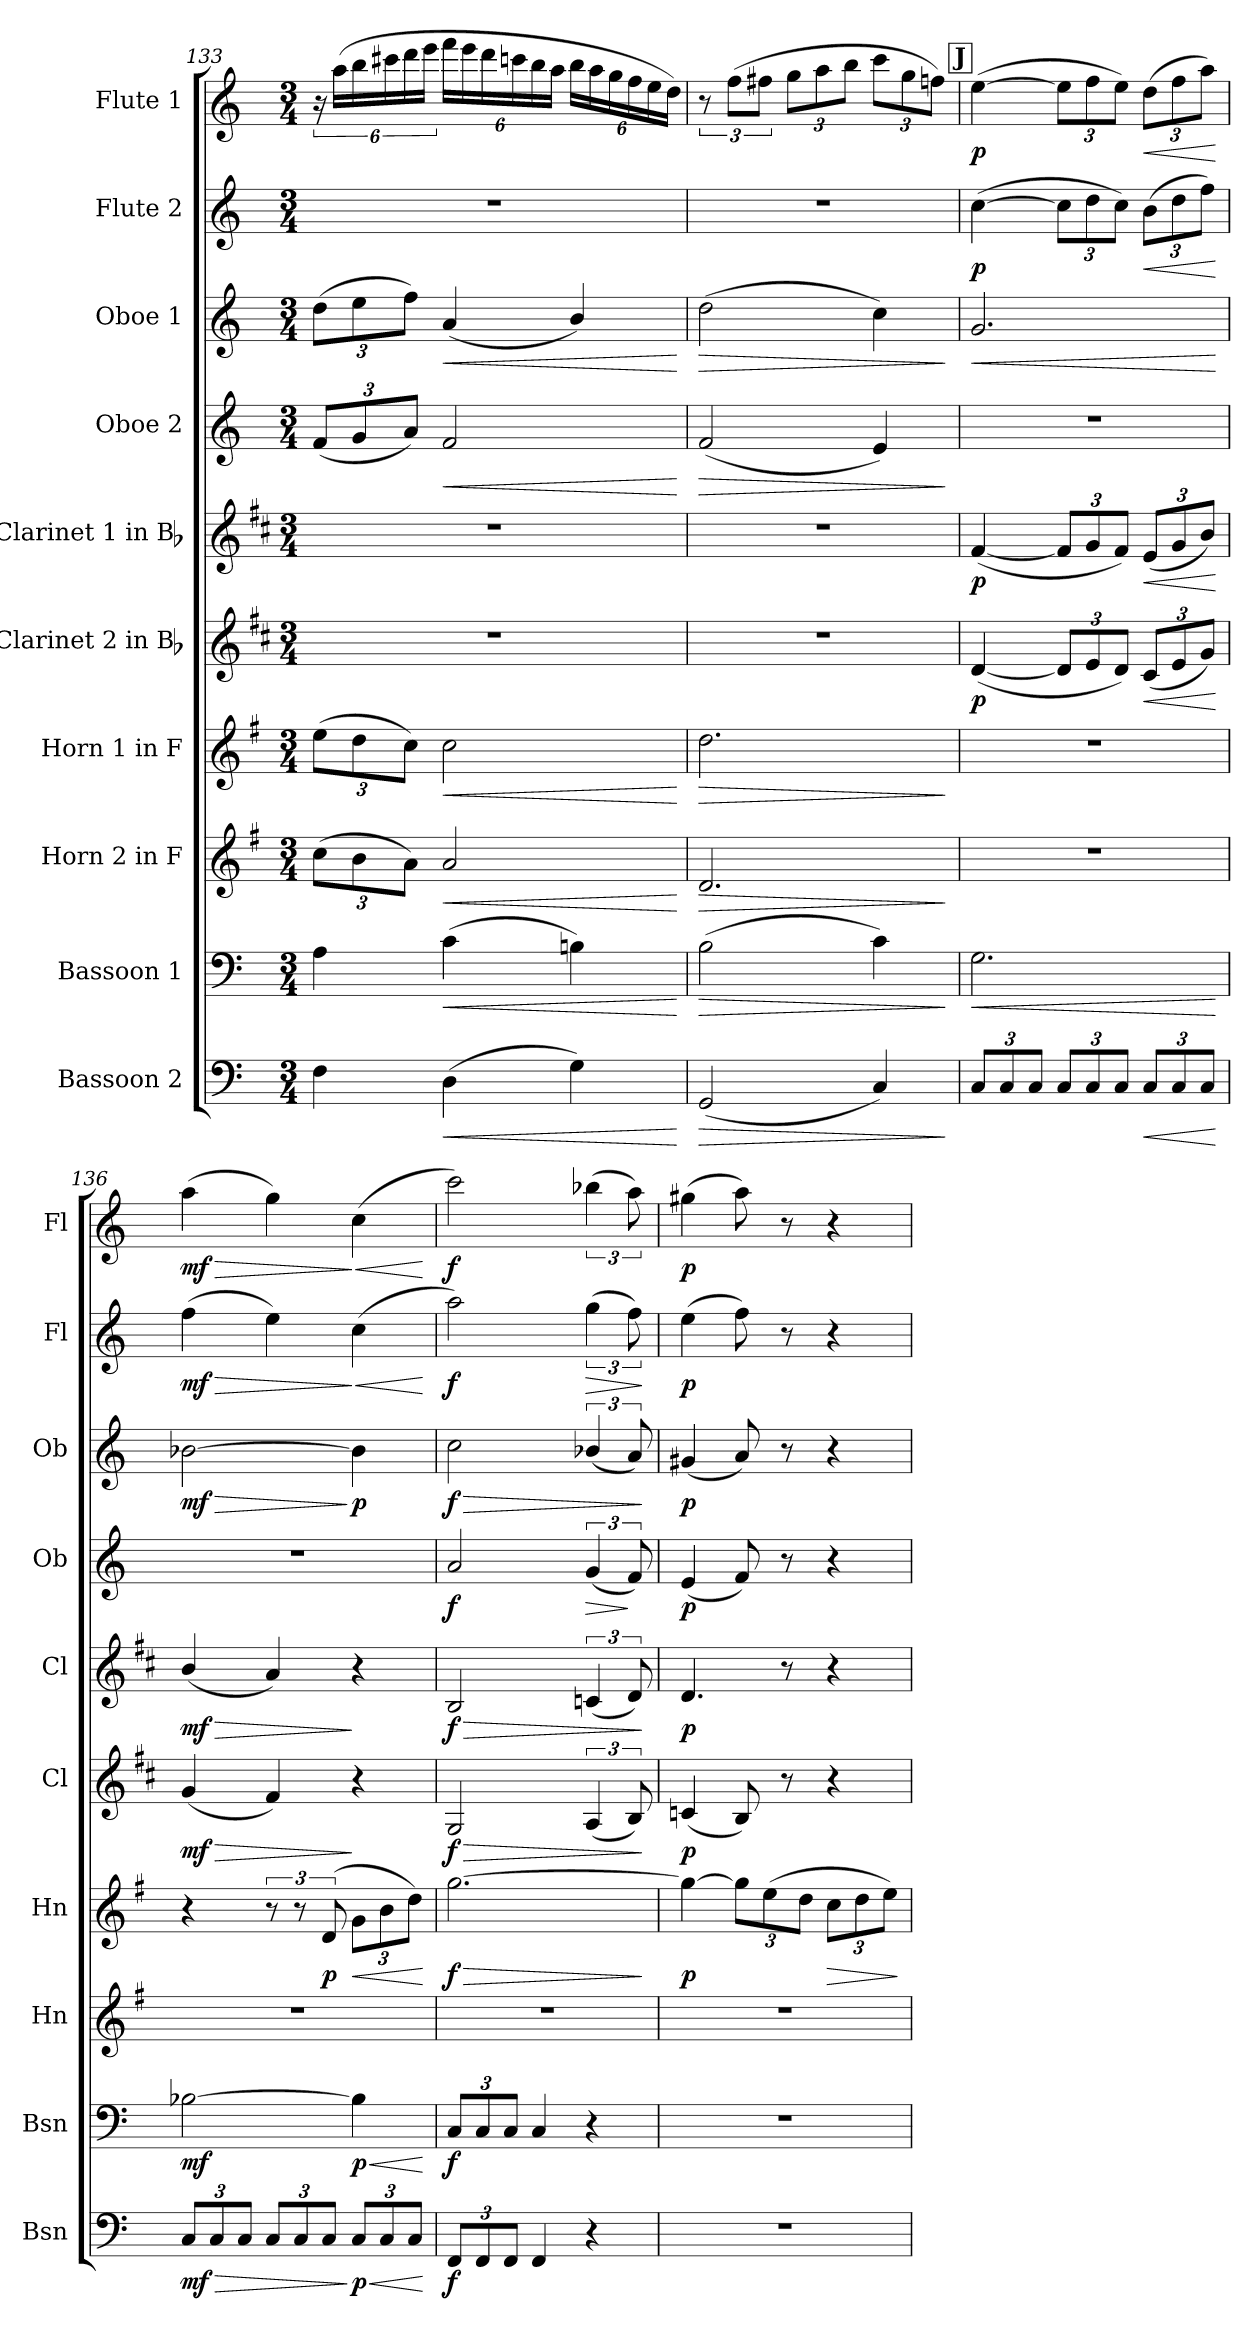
**kern	**dynam	**kern	**dynam	**kern	**dynam	**kern	**dynam	**kern	**dynam	**kern	**dynam	**kern	**dynam	**kern	**dynam	**kern	**dynam	**kern	**dynam
*part10	*part10	*part9	*part9	*part8	*part8	*part7	*part7	*part6	*part6	*part5	*part5	*part4	*part4	*part3	*part3	*part2	*part2	*part1	*part1
*staff10	*staff10	*staff9	*staff9	*staff8	*staff8	*staff7	*staff7	*staff6	*staff6	*staff5	*staff5	*staff4	*staff4	*staff3	*staff3	*staff2	*staff2	*staff1	*staff1
*I"Bassoon 2	*	*I"Bassoon 1	*	*I"Horn 2 in F	*	*I"Horn 1 in F	*	*I"Clarinet 2 in Bb	*	*I"Clarinet 1 in Bb	*	*I"Oboe 2	*	*I"Oboe 1	*	*I"Flute 2	*	*I"Flute 1	*
*I'Bsn	*	*I'Bsn	*	*I'Hn	*	*I'Hn	*	*I'Cl	*	*I'Cl	*	*I'Ob	*	*I'Ob	*	*I'Fl	*	*I'Fl	*
*clefF4	*	*clefF4	*	*clefG2	*	*clefG2	*	*clefG2	*	*clefG2	*	*clefG2	*	*clefG2	*	*clefG2	*	*clefG2	*
*	*	*	*	*ITrd4c7	*	*ITrd4c7	*	*ITrd1c2	*	*ITrd1c2	*	*	*	*	*	*	*	*	*
*k[]	*	*k[]	*	*k[]	*	*k[]	*	*k[]	*	*k[]	*	*k[]	*	*k[]	*	*k[]	*	*k[]	*
*M3/4	*	*M3/4	*	*M3/4	*	*M3/4	*	*M3/4	*	*M3/4	*	*M3/4	*	*M3/4	*	*M3/4	*	*M3/4	*
*	*	*	*	*	*	*	*	*	*	*	*	*Xbrackettup	*	*	*	*	*	*	*
=133	=133	=133	=133	=133	=133	=133	=133	=133	=133	=133	=133	=133	=133	=133	=133	=133	=133	=133	=133
4F\	.	4A\	.	(12f\L	.	(12a\L	.	2.r	.	2.r	.	(12f/L	.	(12dd\L	.	2.r	.	24r	.
.	.	.	.	.	.	.	.	.	.	.	.	.	.	.	.	.	.	(24aa\LL	.
.	.	.	.	12e\	.	12g\	.	.	.	.	.	12g/	.	12ee\	.	.	.	24bb\	.
.	.	.	.	.	.	.	.	.	.	.	.	.	.	.	.	.	.	24ccc#X\	.
.	.	.	.	12d\J)	.	12f\J)	.	.	.	.	.	12a/J)	.	12ff\J)	.	.	.	24ddd\	.
.	.	.	.	.	.	.	.	.	.	.	.	.	.	.	.	.	.	24eee\JJ	.
!	!LO:HP:b	!	!LO:HP:b	!	!LO:HP:b	!	!LO:HP:b	!	!	!	!	!	!LO:HP:b	!	!LO:HP:b	!	!	!	!
*	*	*	*	*	*	*	*	*	*	*	*	*	*	*	*	*	*	*Xbrackettup	*
(4D\	<	(4c\	<	2d/	<	2f\	<	.	.	.	.	2f/	<	(4a/	<	.	.	24fff\LL	.
.	.	.	.	.	.	.	.	.	.	.	.	.	.	.	.	.	.	24eee\	.
.	.	.	.	.	.	.	.	.	.	.	.	.	.	.	.	.	.	24ddd\	.
.	.	.	.	.	.	.	.	.	.	.	.	.	.	.	.	.	.	24cccn\	.
.	.	.	.	.	.	.	.	.	.	.	.	.	.	.	.	.	.	24bb\	.
.	.	.	.	.	.	.	.	.	.	.	.	.	.	.	.	.	.	24aa\JJ	.
4G\)	.	4Bn\)	.	.	.	.	.	.	.	.	.	.	.	4b/)	.	.	.	24bb\LL	.
.	.	.	.	.	.	.	.	.	.	.	.	.	.	.	.	.	.	24aa\	.
.	.	.	.	.	.	.	.	.	.	.	.	.	.	.	.	.	.	24gg\	.
.	.	.	.	.	.	.	.	.	.	.	.	.	.	.	.	.	.	24ff\	.
.	.	.	.	.	.	.	.	.	.	.	.	.	.	.	.	.	.	24ee\	.
.	.	.	.	.	.	.	.	.	.	.	.	.	.	.	.	.	.	24dd\JJ)	.
.	[	.	[	.	[	.	[	.	.	.	.	.	[	.	[	.	.	.	.
=134	=134	=134	=134	=134	=134	=134	=134	=134	=134	=134	=134	=134	=134	=134	=134	=134	=134	=134	=134
!	!LO:HP:b	!	!LO:HP:b	!	!LO:HP:b	!	!LO:HP:b	!	!	!	!	!	!LO:HP:b	!	!LO:HP:b	!	!	!	!
*	*	*	*	*	*	*	*	*	*	*	*	*	*	*	*	*	*	*brackettup	*
(2GG/	>	(2B\	>	2.G/	>	2.g\	>	2.r	.	2.r	.	(2f/	>	(2dd\	>	2.r	.	12r	.
.	.	.	.	.	.	.	.	.	.	.	.	.	.	.	.	.	.	(12ff\L	.
.	.	.	.	.	.	.	.	.	.	.	.	.	.	.	.	.	.	12ff#X\J	.
*	*	*	*	*	*	*	*	*	*	*	*	*	*	*	*	*	*	*Xbrackettup	*
.	.	.	.	.	.	.	.	.	.	.	.	.	.	.	.	.	.	12gg\L	.
.	.	.	.	.	.	.	.	.	.	.	.	.	.	.	.	.	.	12aa\	.
.	.	.	.	.	.	.	.	.	.	.	.	.	.	.	.	.	.	12bb\J	.
4C/)	.	4c\)	.	.	.	.	.	.	.	.	.	4e/)	.	4cc\)	.	.	.	12ccc\L	.
.	.	.	.	.	.	.	.	.	.	.	.	.	.	.	.	.	.	12gg\	.
.	.	.	.	.	.	.	.	.	.	.	.	.	.	.	.	.	.	12ffn\J)	.
.	]	.	]	.	]	.	]	.	.	.	.	.	]	.	]	.	.	.	.
!!LO:REH:place=s1:a:B:cj:fs=14:t=J
=135	=135	=135	=135	=135	=135	=135	=135	=135	=135	=135	=135	=135	=135	=135	=135	=135	=135	=135	=135
*Xbrackettup	*	*	*	*	*	*	*	*	*	*	*	*	*	*	*	*	*	*	*
!	!	!	!LO:HP:b	!	!	!	!	!	!LO:DY:b	!	!LO:DY:b	!	!	!	!LO:HP:b	!	!LO:DY:b	!	!LO:DY:b
12C/L	.	2.G\	<	2.r	.	2.r	.	([4c/	p	([4e/	p	2.r	.	2.g/	<	([4cc\	p	(>[4ee\	p
12C/	.	.	.	.	.	.	.	.	.	.	.	.	.	.	.	.	.	.	.
12C/J	.	.	.	.	.	.	.	.	.	.	.	.	.	.	.	.	.	.	.
*	*	*	*	*	*	*	*	*Xbrackettup	*	*Xbrackettup	*	*	*	*	*	*	*	*brackettup	*
12C/L	.	.	.	.	.	.	.	12c/L]	.	12e/L]	.	.	.	.	.	12cc\L]	.	12ee\L]	.
12C/	.	.	.	.	.	.	.	12d/	.	12f/	.	.	.	.	.	12dd\	.	12ff\	.
12C/J	.	.	.	.	.	.	.	12c/J)	.	12e/J)	.	.	.	.	.	12cc\J)	.	12ee\J)	.
!	!LO:HP:b	!	!	!	!	!	!	!	!LO:HP:b	!	!LO:HP:b	!	!	!	!	!	!LO:HP:b	!	!LO:HP:b
12C/L	<	.	.	.	.	.	.	(12B/L	<	(12d/L	<	.	.	.	.	(12b\L	<	(12dd\L	<
12C/	.	.	.	.	.	.	.	12d/	.	12f/	.	.	.	.	.	12dd\	.	12ff\	.
12C/J	.	.	.	.	.	.	.	12f/J)	.	12a/J)	.	.	.	.	.	12ff\J)	.	12aa\J)	.
.	[	.	[	.	.	.	.	.	[	.	[	.	.	.	[	.	[	.	[
=136	=136	=136	=136	=136	=136	=136	=136	=136	=136	=136	=136	=136	=136	=136	=136	=136	=136	=136	=136
!	!LO:HP:b	!	!	!	!	!	!	!	!LO:HP:b	!	!LO:HP:b	!	!	!	!LO:HP:b	!	!LO:HP:b	!	!LO:HP:b
!	!LO:DY:n=1:b	!	!LO:DY:b	!	!	!	!	!	!LO:DY:n=1:b	!	!LO:DY:n=1:b	!	!	!	!LO:DY:n=1:b	!	!LO:DY:n=1:b	!	!LO:DY:n=1:b
12C/L	> mf	[2B-X\	mf	2.r	.	4r	.	(4f/	> mf	(4a/	> mf	2.r	.	[2b-X\	> mf	(4ff\	> mf	(4aa\	> mf
12C/	.	.	.	.	.	.	.	.	.	.	.	.	.	.	.	.	.	.	.
12C/J	.	.	.	.	.	.	.	.	.	.	.	.	.	.	.	.	.	.	.
12C/L	.	.	.	.	.	12r	.	4e/)	.	4g/)	.	.	.	.	.	4ee\)	.	4gg\)	.
12C/	.	.	.	.	.	12r	.	.	.	.	.	.	.	.	.	.	.	.	.
!	!	!	!	!	!	!	!LO:DY:b	!	!	!	!	!	!	!	!	!	!	!	!
12C/J	.	.	.	.	.	(12G/	p	.	.	.	.	.	.	.	.	.	.	.	.
!	!LO:HP:n=1:b	!	!LO:HP:b	!	!	!	!LO:HP:b	!	!	!	!	!	!	!	!	!	!LO:HP:n=1:b	!	!LO:HP:n=1:b
!	!LO:DY:n=2:b	!	!LO:DY:n=1:b	!	!	!	!	!	!	!	!	!	!	!	!LO:DY:n=2:b	!	!	!	!
12C/L	] < p	4B-\]	< p	.	.	12c\L	<	4r	]	4r	]	.	.	4b-\]	] p	(4cc\	] <	(4cc\	] <
12C/	.	.	.	.	.	12e\	.	.	.	.	.	.	.	.	.	.	.	.	.
12C/J	.	.	.	.	.	12g\J)	.	.	.	.	.	.	.	.	.	.	.	.	.
.	[	.	[	.	.	.	[	.	.	.	.	.	.	.	.	.	[	.	[
!!LO:PB:g=z
=137	=137	=137	=137	=137	=137	=137	=137	=137	=137	=137	=137	=137	=137	=137	=137	=137	=137	=137	=137
*	*	*Xbrackettup	*	*	*	*	*	*	*	*	*	*	*	*	*	*	*	*	*
!	!LO:DY:b	!	!LO:DY:b	!	!	!	!LO:HP:b	!	!LO:HP:b	!	!LO:HP:b	!	!	!	!LO:HP:b	!	!	!	!
!	!	!	!	!	!	!	!LO:DY:n=1:b	!	!LO:DY:n=1:b	!	!LO:DY:n=1:b	!	!LO:DY:b	!	!LO:DY:n=1:b	!	!LO:DY:b	!	!LO:DY:b
12FF/L	f	12C/L	f	2.r	.	[2.cc\	> f	2F/	> f	2A/	> f	2a/	f	2cc\	> f	2aa\)	f	2ccc\)	f
12FF/	.	12C/	.	.	.	.	.	.	.	.	.	.	.	.	.	.	.	.	.
12FF/J	.	12C/J	.	.	.	.	.	.	.	.	.	.	.	.	.	.	.	.	.
4FF/	.	4C/	.	.	.	.	.	.	.	.	.	.	.	.	.	.	.	.	.
*	*	*	*	*	*	*	*	*brackettup	*	*brackettup	*	*brackettup	*	*	*	*	*	*	*
!	!	!	!	!	!	!	!	!	!	!	!	!	!LO:HP:b	!	!	!	!LO:HP:b	!	!
4r	.	4r	.	.	.	.	.	(6G/	.	(6B-X/	.	(6g/	>	(6b-X/	.	(6gg\	>	(6bb-X\	.
.	.	.	.	.	.	.	.	12A/)	.	12c/)	.	12f/)	]	12a/)	.	12ff\)	.	12aa\)	.
.	.	.	.	.	.	.	]	.	]	.	]	.	.	.	]	.	]	.	.
=138	=138	=138	=138	=138	=138	=138	=138	=138	=138	=138	=138	=138	=138	=138	=138	=138	=138	=138	=138
!	!	!	!	!	!	!	!LO:DY:b	!	!LO:DY:b	!	!LO:DY:b	!	!LO:DY:b	!	!LO:DY:b	!	!LO:DY:b	!	!LO:DY:b
2.r	.	2.r	.	2.r	.	4cc\_	p	(4B-X/	p	4.c/	p	(4e/	p	(4g#X/	p	(4ee\	p	(4gg#X\	p
.	.	.	.	.	.	12cc\L]	.	8A/)	.	.	.	8f/)	.	8a/)	.	8ff\)	.	8aa\)	.
.	.	.	.	.	.	(12a\	.	.	.	.	.	.	.	.	.	.	.	.	.
.	.	.	.	.	.	.	.	8r	.	8r	.	8r	.	8r	.	8r	.	8r	.
.	.	.	.	.	.	12g\J	.	.	.	.	.	.	.	.	.	.	.	.	.
!	!	!	!	!	!	!	!LO:HP:b	!	!	!	!	!	!	!	!	!	!	!	!
.	.	.	.	.	.	12f\L	>	4r	.	4r	.	4r	.	4r	.	4r	.	4r	.
.	.	.	.	.	.	12g\	.	.	.	.	.	.	.	.	.	.	.	.	.
.	.	.	.	.	.	12a\J)	.	.	.	.	.	.	.	.	.	.	.	.	.
.	.	.	.	.	.	.	]	.	.	.	.	.	.	.	.	.	.	.	.
=	=	=	=	=	=	=	=	=	=	=	=	=	=	=	=	=	=	=	=
*-	*-	*-	*-	*-	*-	*-	*-	*-	*-	*-	*-	*-	*-	*-	*-	*-	*-	*-	*-
